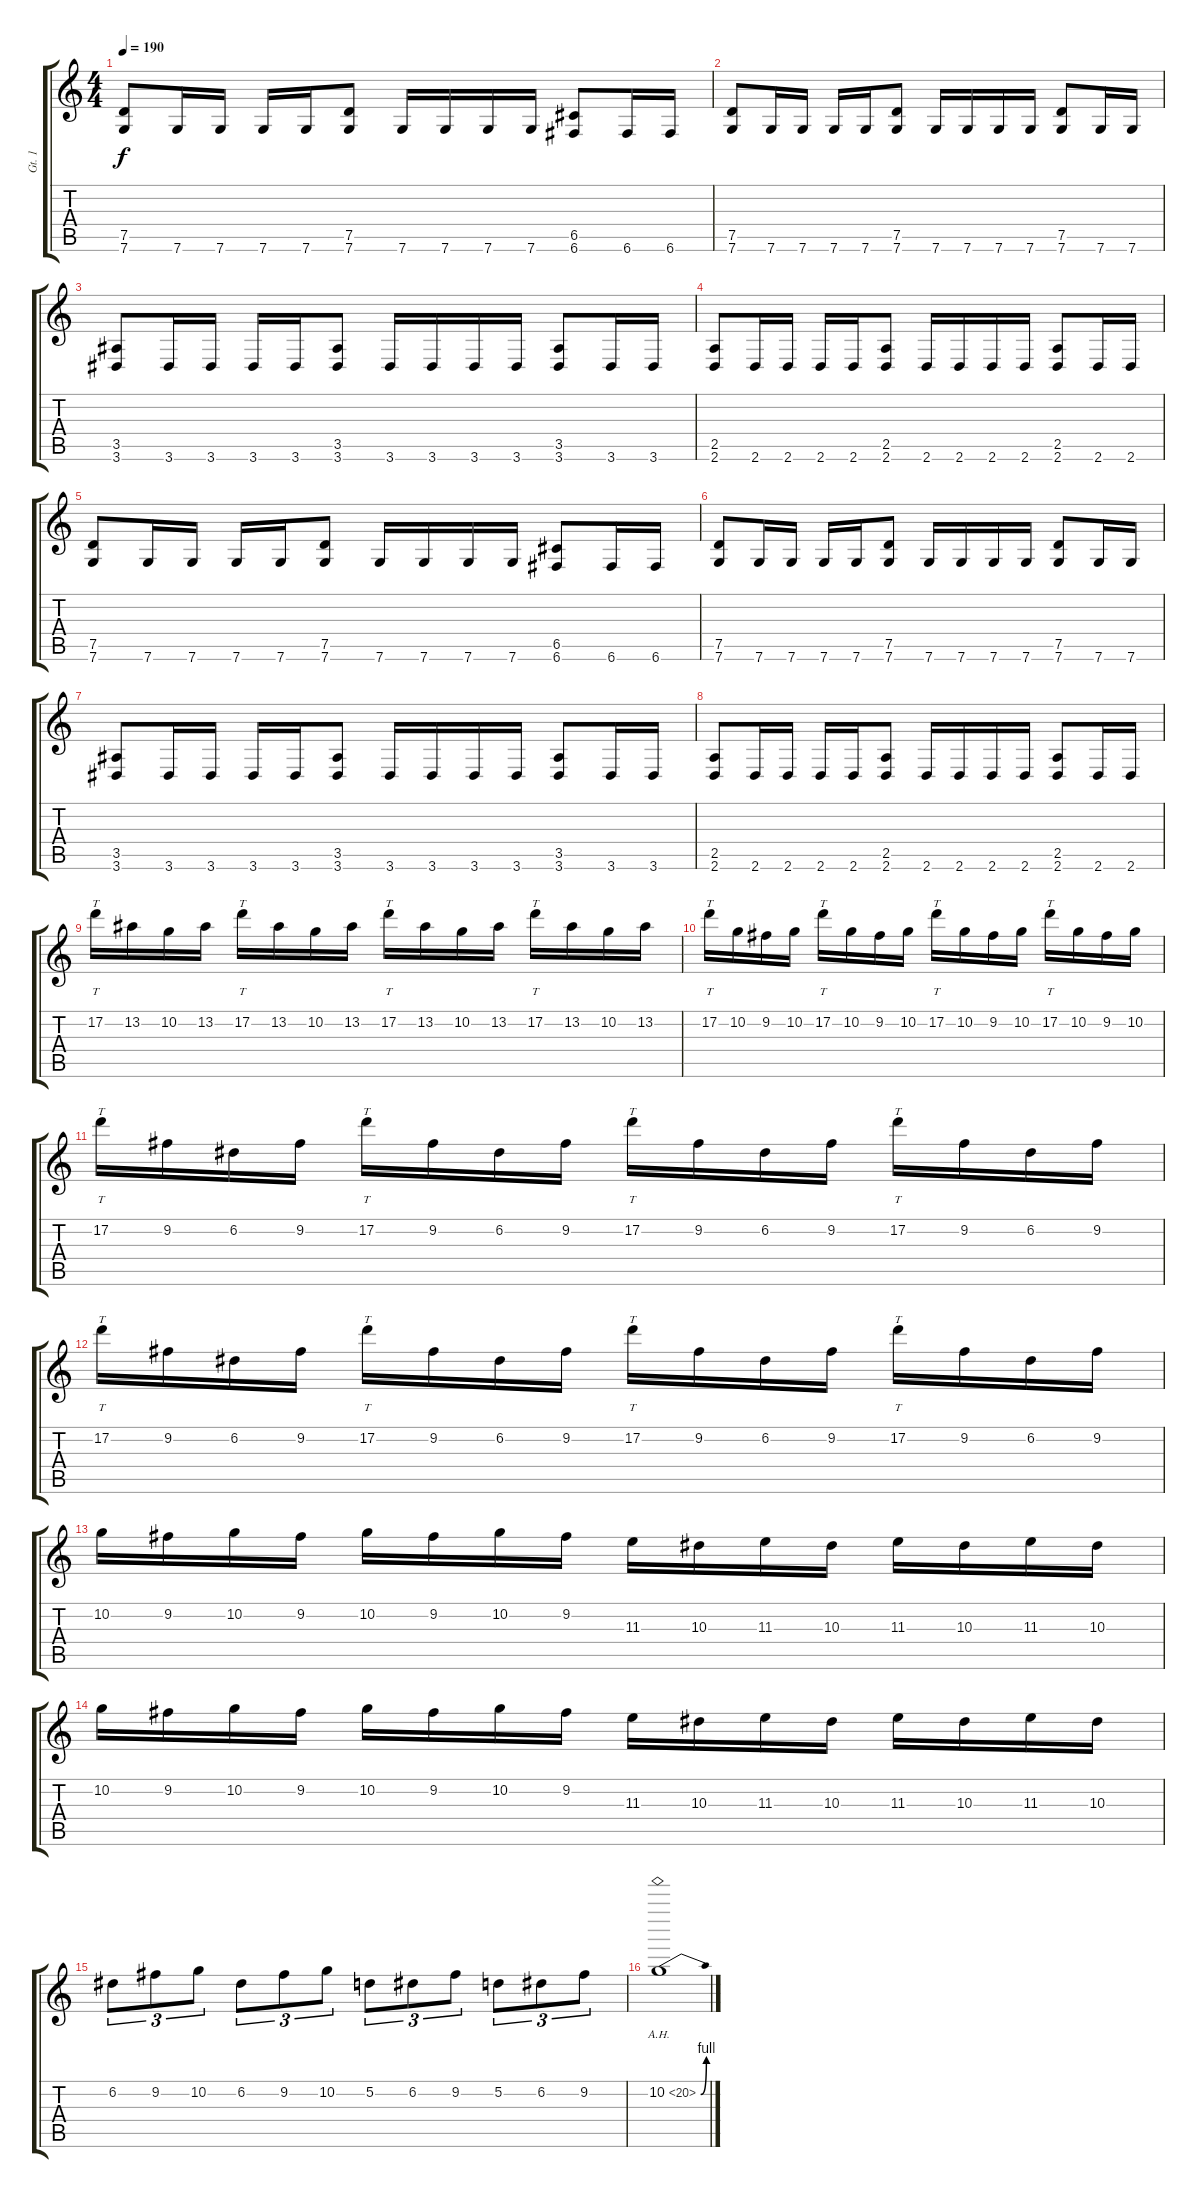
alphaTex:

\track ("Gt. 1" "Gt. 1") {instrument overdrivenguitar}
\staff {score tabs}
\tuning (D4 A3 F3 C3 G2 C2) {hide}
\ts (4 4)
\tempo 190
\clef g2
\ks c
(7.5 7.6).8{dy f} 7.6.16 7.6.16 7.6.16 7.6.16 (7.5 7.6).8 7.6.16 7.6.16 7.6.16 7.6.16 (6.5 6.6).8 6.6.16 6.6.16 |
(7.5 7.6).8 7.6.16 7.6.16 7.6.16 7.6.16 (7.5 7.6).8 7.6.16 7.6.16 7.6.16 7.6.16 (7.5 7.6).8 7.6.16 7.6.16 |
(3.5 3.6).8 3.6.16 3.6.16 3.6.16 3.6.16 (3.5 3.6).8 3.6.16 3.6.16 3.6.16 3.6.16 (3.5 3.6).8 3.6.16 3.6.16 |
(2.5 2.6).8 2.6.16 2.6.16 2.6.16 2.6.16 (2.5 2.6).8 2.6.16 2.6.16 2.6.16 2.6.16 (2.5 2.6).8 2.6.16 2.6.16 |
(7.5 7.6).8 7.6.16 7.6.16 7.6.16 7.6.16 (7.5 7.6).8 7.6.16 7.6.16 7.6.16 7.6.16 (6.5 6.6).8 6.6.16 6.6.16 |
(7.5 7.6).8 7.6.16 7.6.16 7.6.16 7.6.16 (7.5 7.6).8 7.6.16 7.6.16 7.6.16 7.6.16 (7.5 7.6).8 7.6.16 7.6.16 |
(3.5 3.6).8 3.6.16 3.6.16 3.6.16 3.6.16 (3.5 3.6).8 3.6.16 3.6.16 3.6.16 3.6.16 (3.5 3.6).8 3.6.16 3.6.16 |
(2.5 2.6).8 2.6.16 2.6.16 2.6.16 2.6.16 (2.5 2.6).8 2.6.16 2.6.16 2.6.16 2.6.16 (2.5 2.6).8 2.6.16 2.6.16 |
17.2.16{tt} 13.2.16 10.2.16 13.2.16 17.2.16{tt} 13.2.16 10.2.16 13.2.16 17.2.16{tt} 13.2.16 10.2.16 13.2.16 17.2.16{tt} 13.2.16 10.2.16 13.2.16 |
17.2.16{tt} 10.2.16 9.2.16 10.2.16 17.2.16{tt} 10.2.16 9.2.16 10.2.16 17.2.16{tt} 10.2.16 9.2.16 10.2.16 17.2.16{tt} 10.2.16 9.2.16 10.2.16 |
17.2.16{tt} 9.2.16 6.2.16 9.2.16 17.2.16{tt} 9.2.16 6.2.16 9.2.16 17.2.16{tt} 9.2.16 6.2.16 9.2.16 17.2.16{tt} 9.2.16 6.2.16 9.2.16 |
17.2.16{tt} 9.2.16 6.2.16 9.2.16 17.2.16{tt} 9.2.16 6.2.16 9.2.16 17.2.16{tt} 9.2.16 6.2.16 9.2.16 17.2.16{tt} 9.2.16 6.2.16 9.2.16 |
10.2.16 9.2.16 10.2.16 9.2.16 10.2.16 9.2.16 10.2.16 9.2.16 11.3.16 10.3.16 11.3.16 10.3.16 11.3.16 10.3.16 11.3.16 10.3.16 |
10.2.16 9.2.16 10.2.16 9.2.16 10.2.16 9.2.16 10.2.16 9.2.16 11.3.16 10.3.16 11.3.16 10.3.16 11.3.16 10.3.16 11.3.16 10.3.16 |
6.2.8{tu (3 2)} 9.2.8{tu (3 2)} 10.2.8{tu (3 2)} 6.2.8{tu (3 2)} 9.2.8{tu (3 2)} 10.2.8{tu (3 2)} 5.2.8{tu (3 2)} 6.2.8{tu (3 2)} 9.2.8{tu (3 2)} 5.2.8{tu (3 2)} 6.2.8{tu (3 2)} 9.2.8{tu (3 2)} |
10.2{be (bend 0 0 60 4) ah 10}.1
